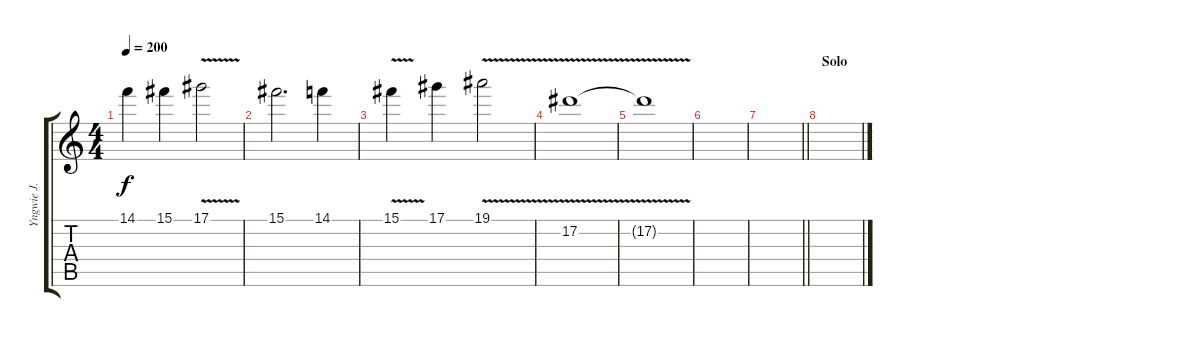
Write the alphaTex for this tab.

\track ("Yngwie J. Malmsteen" "Yngwie J. ") {instrument overdrivenguitar}
\staff {score tabs}
\tuning (Eb4 Bb3 Gb3 Db3 Ab2 Eb2) {hide}
\ts (4 4)
\tempo 200
\clef g2
\ks c
14.1.4{dy f} 15.1.4 17.1{v}.2 |
15.1.2{d} 14.1.4 |
15.1{v}.4 17.1.4 19.1{v}.2 |
17.2{v}.1 |
17.2{t}.1 |
|
\barLineRight lightlight
|
\section ("" "Solo")
